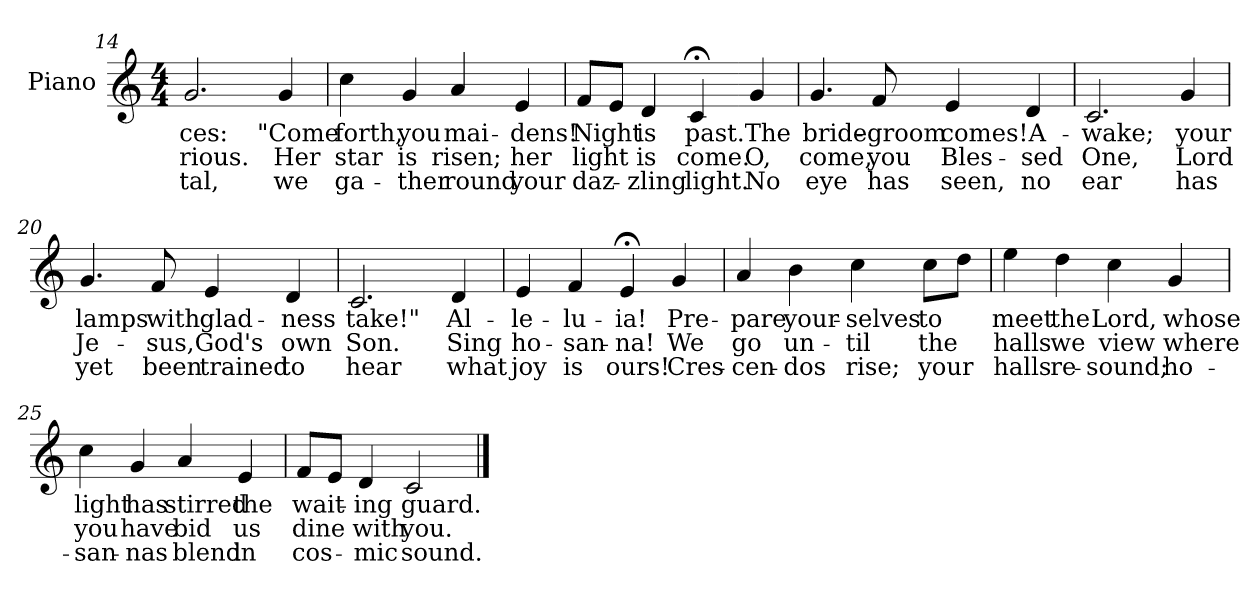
**kern	**text	**text	**text
*part1	*part1	*part1	*part1
*staff1	*staff1	*staff1	*staff1
*I"Piano	*	*	*
*I'Pno.	*	*	*
!!LO:LB:g=z
*clefG2	*	*	*
*k[]	*	*	*
*C:	*	*	*
*M4/4	*	*	*
=14	=14	=14	=14
!	!LO:LY:b:color=#000000	!LO:LY:b:color=#000000	!LO:LY:b:color=#000000
2.gi/	-ces:	-rious.	-tal,
!	!LO:LY:b:color=#000000	!LO:LY:b:color=#000000	!LO:LY:b:color=#000000
4gi/	"Come	Her	we
=15	=15	=15	=15
!	!LO:LY:b:color=#000000	!LO:LY:b:color=#000000	!LO:LY:b:color=#000000
4cci\	forth,	star	ga-
!	!LO:LY:b:color=#000000	!LO:LY:b:color=#000000	!LO:LY:b:color=#000000
4gi/	you	is	-ther
!	!LO:LY:b:color=#000000	!LO:LY:b:color=#000000	!LO:LY:b:color=#000000
4ai/	mai-	risen;	round
!	!LO:LY:b:color=#000000	!LO:LY:b:color=#000000	!LO:LY:b:color=#000000
4ei/	-dens!	her	your
=16	=16	=16	=16
!	!LO:LY:b:color=#000000	!LO:LY:b:color=#000000	!LO:LY:b:color=#000000
8fi/L	Night	light	daz-
8ei/J	.	.	.
!	!LO:LY:b:color=#000000	!LO:LY:b:color=#000000	!LO:LY:b:color=#000000
4di/	is	is	-zling
!	!LO:LY:b:color=#000000	!LO:LY:b:color=#000000	!LO:LY:b:color=#000000
4c;i/	past.	come.	light.
=17-	=17-	=17-	=17-
!	!LO:LY:b:color=#000000	!LO:LY:b:color=#000000	!LO:LY:b:color=#000000
4gi/	The	O,	No
!!LO:LB:g=z
=18	=18	=18	=18
!	!LO:LY:b:color=#000000	!LO:LY:b:color=#000000	!LO:LY:b:color=#000000
4.gi/	bride-	come,	eye
!	!LO:LY:b:color=#000000	!LO:LY:b:color=#000000	!LO:LY:b:color=#000000
8fi/	-groom	you	has
!	!LO:LY:b:color=#000000	!LO:LY:b:color=#000000	!LO:LY:b:color=#000000
4ei/	comes!	Bles-	seen,
!	!LO:LY:b:color=#000000	!LO:LY:b:color=#000000	!LO:LY:b:color=#000000
4di/	A-	-sed	no
=19	=19	=19	=19
!	!LO:LY:b:color=#000000	!LO:LY:b:color=#000000	!LO:LY:b:color=#000000
2.ci/	-wake;	One,	ear
!	!LO:LY:b:color=#000000	!LO:LY:b:color=#000000	!LO:LY:b:color=#000000
4gi/	your	Lord	has
=20	=20	=20	=20
!	!LO:LY:b:color=#000000	!LO:LY:b:color=#000000	!LO:LY:b:color=#000000
4.gi/	lamps	Je-	yet
!	!LO:LY:b:color=#000000	!LO:LY:b:color=#000000	!LO:LY:b:color=#000000
8fi/	with	-sus,	been
!	!LO:LY:b:color=#000000	!LO:LY:b:color=#000000	!LO:LY:b:color=#000000
4ei/	glad-	God's	trained
!	!LO:LY:b:color=#000000	!LO:LY:b:color=#000000	!LO:LY:b:color=#000000
4di/	-ness	own	to
!!LO:LB:g=z
=21	=21	=21	=21
!	!LO:LY:b:color=#000000	!LO:LY:b:color=#000000	!LO:LY:b:color=#000000
2.ci/	take!"	Son.	hear
!	!LO:LY:b:color=#000000	!LO:LY:b:color=#000000	!LO:LY:b:color=#000000
4di/	Al-	Sing	what
=22	=22	=22	=22
!	!LO:LY:b:color=#000000	!LO:LY:b:color=#000000	!LO:LY:b:color=#000000
4ei/	-le-	ho-	joy
!	!LO:LY:b:color=#000000	!LO:LY:b:color=#000000	!LO:LY:b:color=#000000
4fi/	-lu-	-san-	is
!	!LO:LY:b:color=#000000	!LO:LY:b:color=#000000	!LO:LY:b:color=#000000
4e;i/	-ia!	-na!	ours!
!	!LO:LY:b:color=#000000	!LO:LY:b:color=#000000	!LO:LY:b:color=#000000
4gi/	Pre-	We	Cres-
=23	=23	=23	=23
!	!LO:LY:b:color=#000000	!LO:LY:b:color=#000000	!LO:LY:b:color=#000000
4ai/	-pare	go	-cen-
!	!LO:LY:b:color=#000000	!LO:LY:b:color=#000000	!LO:LY:b:color=#000000
4bi\	your-	un-	-dos
!	!LO:LY:b:color=#000000	!LO:LY:b:color=#000000	!LO:LY:b:color=#000000
4cci\	-selves	-til	rise;
!	!LO:LY:b:color=#000000	!LO:LY:b:color=#000000	!LO:LY:b:color=#000000
8cci\L	to	the	your
8ddi\J	.	.	.
!!LO:LB:g=z
=24	=24	=24	=24
!	!LO:LY:b:color=#000000	!LO:LY:b:color=#000000	!LO:LY:b:color=#000000
4eei\	meet	halls	halls
!	!LO:LY:b:color=#000000	!LO:LY:b:color=#000000	!LO:LY:b:color=#000000
4ddi\	the	we	re-
!	!LO:LY:b:color=#000000	!LO:LY:b:color=#000000	!LO:LY:b:color=#000000
4cci\	Lord,	view	-sound;
!	!LO:LY:b:color=#000000	!LO:LY:b:color=#000000	!LO:LY:b:color=#000000
4gi/	whose	where	ho-
=25	=25	=25	=25
!	!LO:LY:b:color=#000000	!LO:LY:b:color=#000000	!LO:LY:b:color=#000000
4cci\	light	you	-san-
!	!LO:LY:b:color=#000000	!LO:LY:b:color=#000000	!LO:LY:b:color=#000000
4gi/	has	have	-nas
!	!LO:LY:b:color=#000000	!LO:LY:b:color=#000000	!LO:LY:b:color=#000000
4ai/	stirred	bid	blend
!	!LO:LY:b:color=#000000	!LO:LY:b:color=#000000	!LO:LY:b:color=#000000
4ei/	the	us	in
=26	=26	=26	=26
!	!LO:LY:b:color=#000000	!LO:LY:b:color=#000000	!LO:LY:b:color=#000000
8fi/L	wait-	dine	cos-
8ei/J	.	.	.
!	!LO:LY:b:color=#000000	!LO:LY:b:color=#000000	!LO:LY:b:color=#000000
4di/	-ing	with	-mic
!	!LO:LY:b:color=#000000	!LO:LY:b:color=#000000	!LO:LY:b:color=#000000
2ci/	guard.	you.	sound.
==	==	==	==
*-	*-	*-	*-
